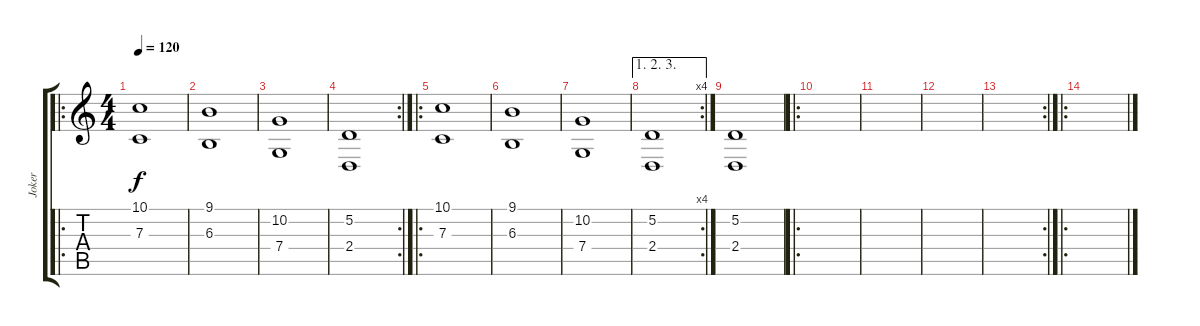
\track ("Joker" "Joker") {instrument stringensemble2}
\staff {score tabs}
\tuning (D4 A3 F3 C3 G2 C2) {hide}
\ro
\ts (4 4)
\tempo 120
\clef g2
\ks c
(10.1 7.3).1{dy f instrument stringensemble2} |
(9.1 6.3).1 |
(10.2 7.4).1 |
\rc 2
(5.2 2.4).1 |
\ro
(10.1 7.3).1 |
(9.1 6.3).1 |
(10.2 7.4).1 |
\ae (1 2 3)
\rc 4
(5.2 2.4).1 |
(5.2 2.4).1 |
\ro
|
|
|
\rc 2
|
\ro
